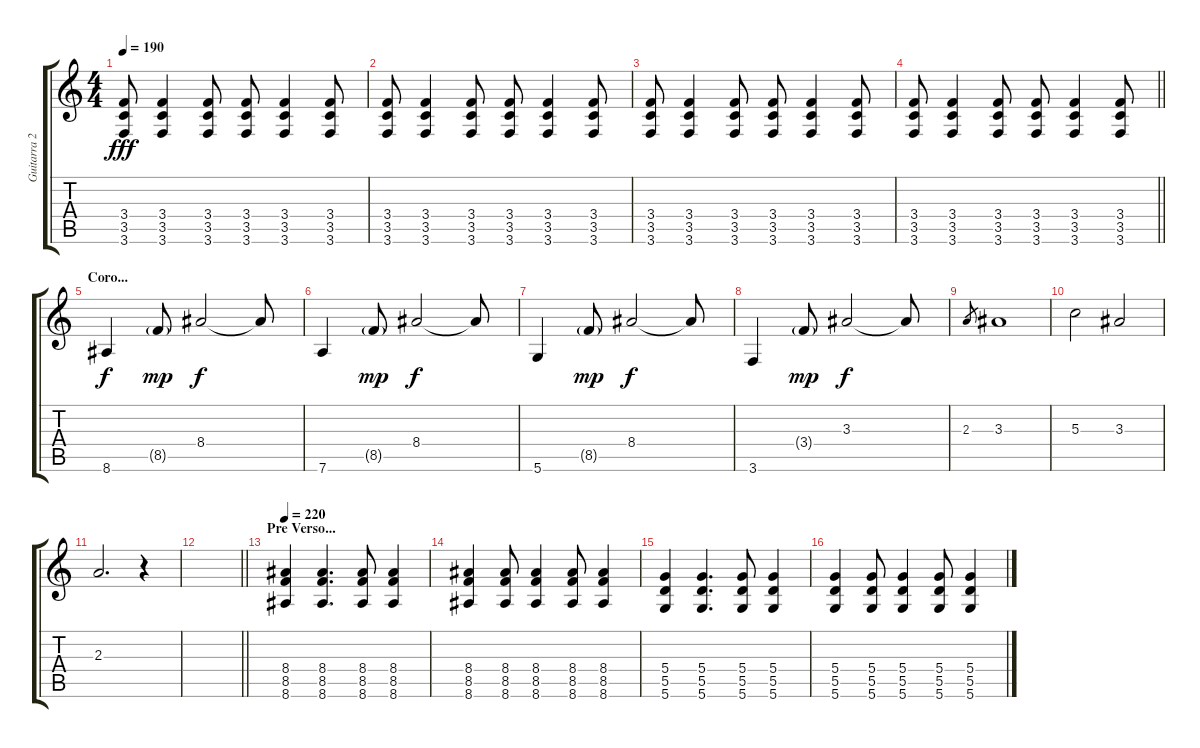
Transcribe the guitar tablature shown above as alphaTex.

\track ("Guitarra 2" "Guitarra 2") {instrument distortionguitar}
\staff {score tabs}
\tuning (E4 B3 G3 D3 A2 D2) {hide}
\ts (4 4)
\tempo 190
\clef g2
\ks c
(3.4 3.5 3.6).8{dy fff} (3.4 3.5 3.6).4 (3.4 3.5 3.6).8 (3.4 3.5 3.6).8 (3.4 3.5 3.6).4 (3.4 3.5 3.6).8 |
(3.4 3.5 3.6).8 (3.4 3.5 3.6).4 (3.4 3.5 3.6).8 (3.4 3.5 3.6).8 (3.4 3.5 3.6).4 (3.4 3.5 3.6).8 |
(3.4 3.5 3.6).8 (3.4 3.5 3.6).4 (3.4 3.5 3.6).8 (3.4 3.5 3.6).8 (3.4 3.5 3.6).4 (3.4 3.5 3.6).8 |
\barLineRight lightlight
(3.4 3.5 3.6).8 (3.4 3.5 3.6).4 (3.4 3.5 3.6).8 (3.4 3.5 3.6).8 (3.4 3.5 3.6).4 (3.4 3.5 3.6).8 |
\section ("" "Coro...")
8.6.4{dy f} 8.5{g}.8{dy mp} 8.4.2{dy f} 8.4{t}.8 |
7.6.4 8.5{g}.8{dy mp} 8.4.2{dy f} 8.4{t}.8 |
5.6.4 8.5{g}.8{dy mp} 8.4.2{dy f} 8.4{t}.8 |
3.6.4 3.4{g}.8{dy mp} 3.3.2{dy f} 3.3{t}.8 |
2.3.8{gr} 3.3.1 |
5.3.2 3.3.2 |
2.3.2{d} r.4 |
\barLineRight lightlight
|
\section ("" "Pre Verso...")
\tempo 220
(8.4 8.5 8.6).4 (8.4 8.5 8.6).4{d} (8.4 8.5 8.6).8 (8.4 8.5 8.6).4 |
(8.4 8.5 8.6).4 (8.4 8.5 8.6).8 (8.4 8.5 8.6).4 (8.4 8.5 8.6).8 (8.4 8.5 8.6).4 |
(5.4 5.5 5.6).4 (5.4 5.5 5.6).4{d} (5.4 5.5 5.6).8 (5.4 5.5 5.6).4 |
(5.4 5.5 5.6).4 (5.4 5.5 5.6).8 (5.4 5.5 5.6).4 (5.4 5.5 5.6).8 (5.4 5.5 5.6).4
